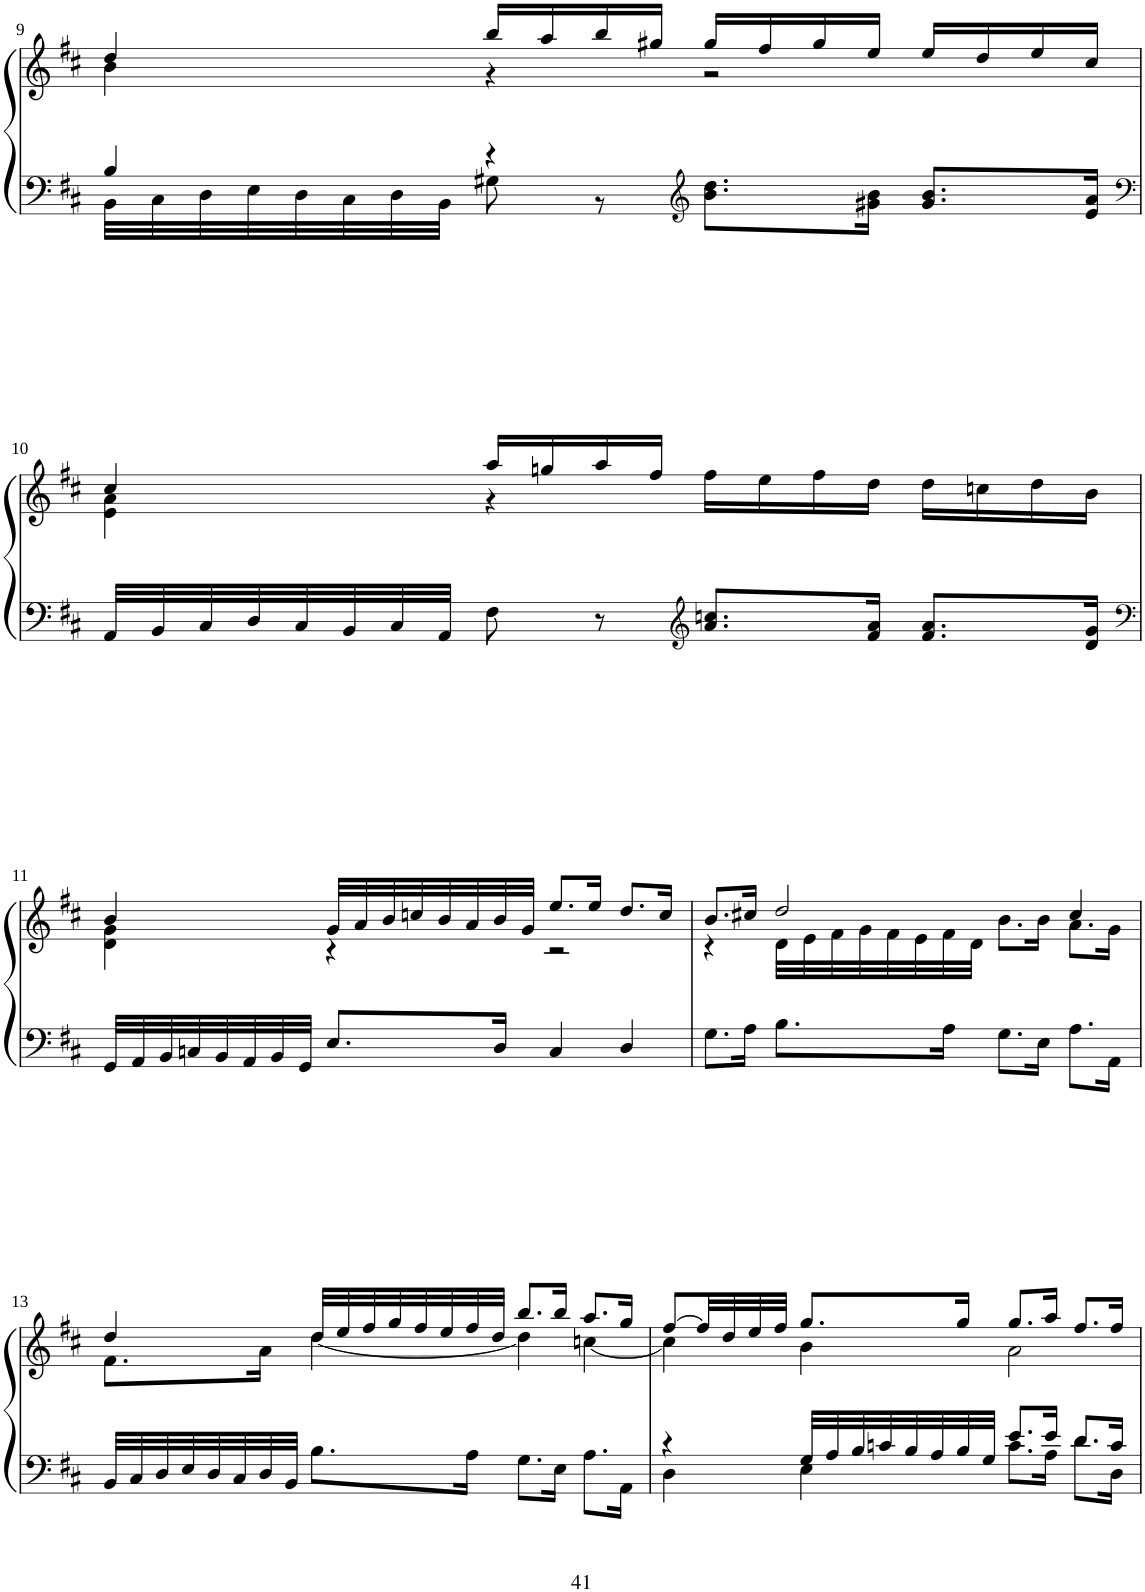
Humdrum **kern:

**kern	**kern
*part1	*part1
*staff2	*staff1
*I"Piano	*
*I'Pno	*
!!LO:PB:g=z
*clefF4	*clefG2
*k[f#c#]	*k[f#c#]
*M4/4	*M4/4
*met(c)	*met(c)
=9	=9
*^	*^
4B/	32BB\LLL	4dd/	4b\
.	32C#\	.	.
.	32D\	.	.
.	32E\	.	.
.	32D\	.	.
.	32C#\	.	.
.	32D\	.	.
.	32BB\JJJ	.	.
4r	8G#X\	16bb/LL	4r
.	.	16aa/	.
.	8r	16bb/	.
.	.	16gg#X/JJ	.
*clefG2	*	*	*
8.b\ 8.dd\L	2ryy	16gg#/LL	2r
.	.	16ff#/	.
.	.	16gg#/	.
16g#X\ 16b\Jk	.	16ee/JJ	.
8.g#/ 8.b/L	.	16ee/LL	.
.	.	16dd/	.
.	.	16ee/	.
16e/ 16a/Jk	.	16cc#/JJ	.
*v	*v	*	*
!!LO:LB:g=z	!!
=10	=10	=10
*clefF4	*	*
32AA/LLL	4cc#/	4e\ 4a\
32BB/	.	.
32C#/	.	.
32D/	.	.
32C#/	.	.
32BB/	.	.
32C#/	.	.
32AA/JJJ	.	.
8F#\	16aa/LL	4r
.	16ggn/	.
8r	16aa/	.
.	16ff#/JJ	.
*clefG2	*	*
8.a/ 8.ccn/L	16ff#\LL	2ryy
.	16ee\	.
.	16ff#\	.
16f#/ 16a/Jk	16dd\JJ	.
8.f#/ 8.a/L	16dd\LL	.
.	16ccn\	.
.	16dd\	.
16d/ 16g/Jk	16b\JJ	.
!!LO:LB:g=z	!!
=11	=11	=11
*clefF4	*	*
32GG/LLL	4b/	4d\ 4g\
32AA/	.	.
32BB/	.	.
32Cn/	.	.
32BB/	.	.
32AA/	.	.
32BB/	.	.
32GG/JJJ	.	.
8.E/L	32g/LLL	4r
.	32a/	.
.	32b/	.
.	32ccn/	.
.	32b/	.
.	32a/	.
16D/Jk	32b/	.
.	32g/JJJ	.
4C/	8.ee/L	2r
.	16ee/Jk	.
4D/	8.dd/L	.
.	16cc/Jk	.
=12	=12	=12
8.G\L	8.b/L	4r
16A\Jk	16cc#X/Jk	.
8.B\L	2dd/	32d\LLL
.	.	32e\
.	.	32f#\
.	.	32g\
.	.	32f#\
.	.	32e\
16A\Jk	.	32f#\
.	.	32d\JJJ
8.G\L	.	8.b\L
16E\Jk	.	16b\Jk
8.A\L	4cc#/	8.a\L
16AA\Jk	.	16g\Jk
!!LO:LB:g=z	!!
=13	=13	=13
32BB/LLL	4dd/	8.f#\L
32C#/	.	.
32D/	.	.
32E/	.	.
32D/	.	.
32C#/	.	.
32D/	.	16a\Jk
32BB/JJJ	.	.
8.B\L	32dd/LLL	[4dd\
.	32ee/	.
.	32ff#/	.
.	32gg/	.
.	32ff#/	.
.	32ee/	.
16A\Jk	32ff#/	.
.	32dd/JJJ	.
8.G\L	8.bb/L	4dd\]
16E\Jk	16bb/Jk	.
8.A\L	8.aa/L	[4ccn\
16AA\Jk	16gg/Jk	.
=14	=14	=14
*^	*	*
4r	4D\	[8ff#/L	4cc\]
.	.	32ff#/LL]	.
.	.	32dd/	.
.	.	32ee/	.
.	.	32ff#/JJJ	.
32G/LLL	4E\	8.gg/L	4b\
32A/	.	.	.
32B/	.	.	.
32cn/	.	.	.
32B/	.	.	.
32A/	.	.	.
32B/	.	16gg/Jk	.
32G/JJJ	.	.	.
8.e/L	8.c\L	8.gg/L	2a\
16e/Jk	16A\Jk	16aa/Jk	.
8.d/L	8.d\L	8.ff#/L	.
16c/Jk	16D\Jk	16ff#/Jk	.
*v	*v	*	*
*	*v	*v
=	=
*-	*-
